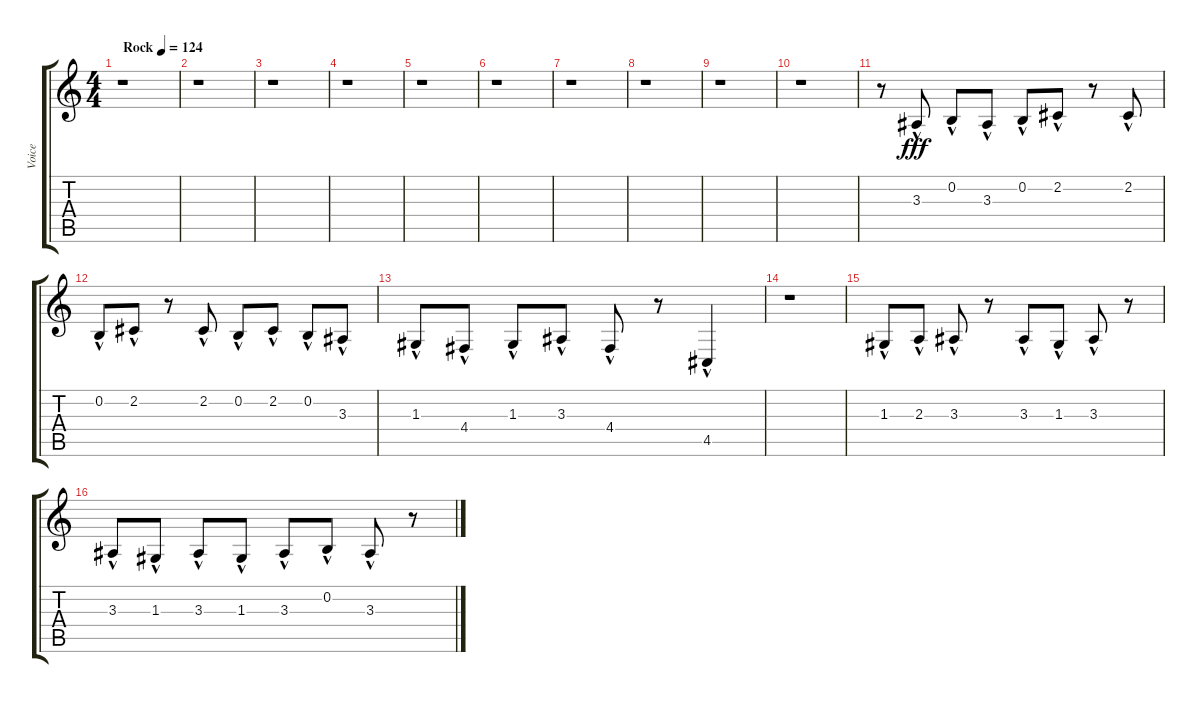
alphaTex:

\track ("Voice" "Voice") {instrument choiraahs}
\staff {score tabs}
\tuning (E4 B3 G3 D3 A2 E2) {hide}
\ts (4 4)
\tempo (124 "Rock")
\clef g2
\ks c
r.1{dy fff instrument choiraahs} |
r.1 |
r.1 |
r.1 |
r.1 |
r.1 |
r.1 |
r.1 |
r.1 |
r.1 |
r.8 3.3{hac}.8 0.2{hac}.8 3.3{hac}.8 0.2{hac}.8 2.2{hac}.8 r.8 2.2{hac}.8 |
0.2{hac}.8 2.2{hac}.8 r.8 2.2{hac}.8 0.2{hac}.8 2.2{hac}.8 0.2{hac}.8 3.3{hac}.8 |
1.3{hac}.8 4.4{hac}.8 1.3{hac}.8 3.3{hac}.8 4.4{hac}.8 r.8 4.5{hac}.4 |
r.1 |
1.3{hac}.8 2.3{hac}.8 3.3{hac}.8 r.8 3.3{hac}.8 1.3{hac}.8 3.3{hac}.8 r.8 |
3.3{hac}.8 1.3{hac}.8 3.3{hac}.8 1.3{hac}.8 3.3{hac}.8 0.2{hac}.8 3.3{hac}.8 r.8
